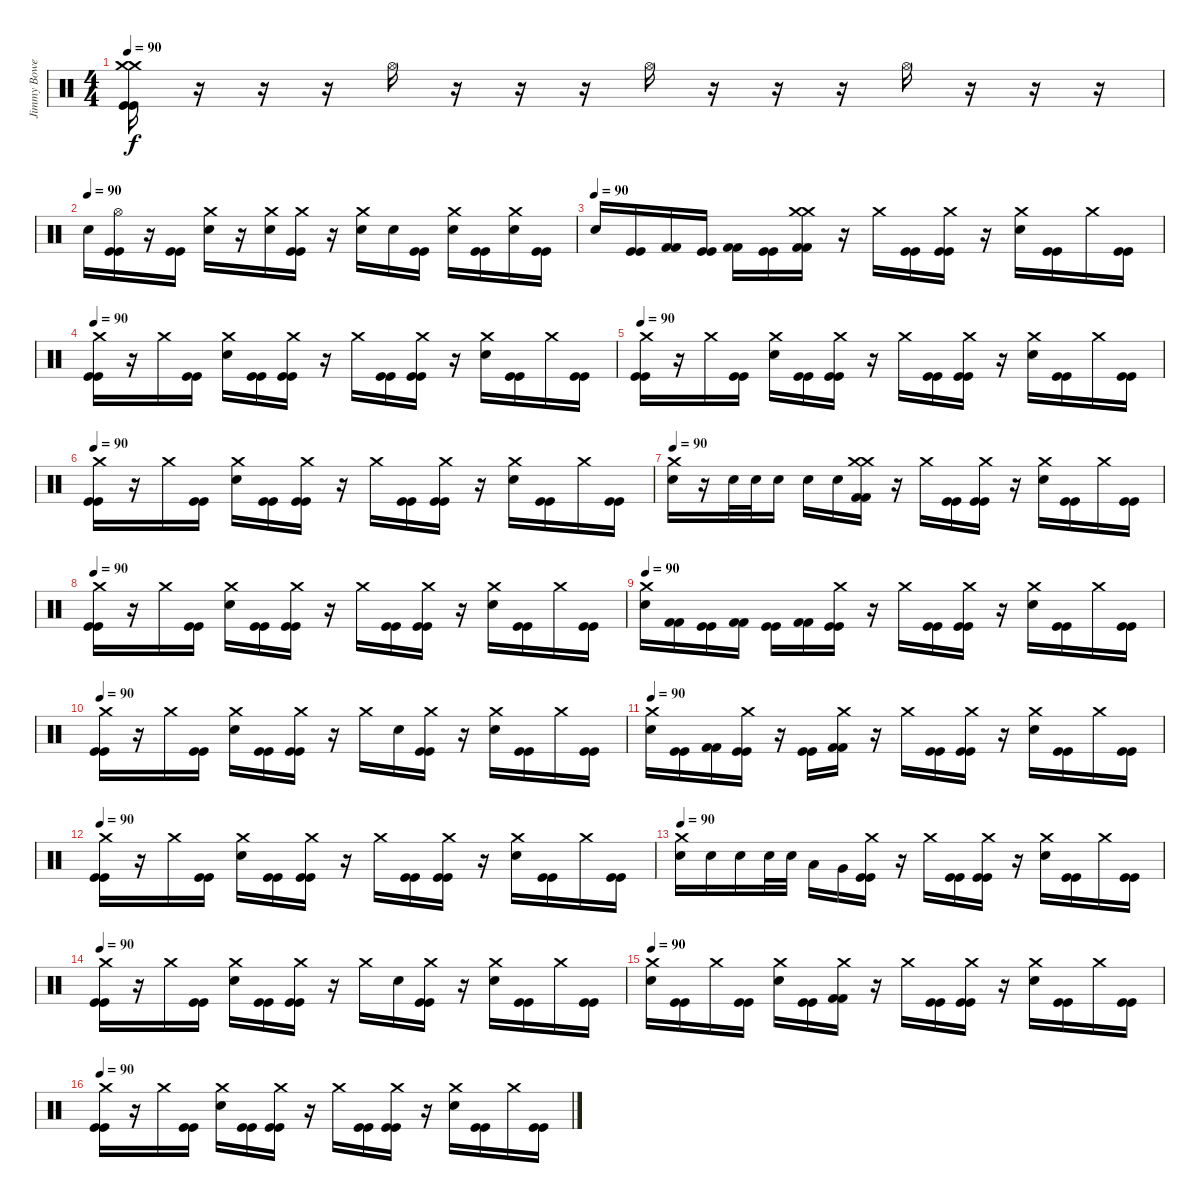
\track ("Jimmy Bower" "Jimmy Bowe") {instrument percussion}
\staff {score}
\articulation defaults
\ts (4 4)
\tempo 90
\clef neutral
\ks c
("Crash medium (hit)" "Crash medium (hit)" "Kick (hit)" "Kick (hit)").16{dy f} r.16 r.16 r.16 "Hi-Hat (open)".16 r.16 r.16 r.16 "Hi-Hat (open)".16 r.16 r.16 r.16 "Hi-Hat (open)".16 r.16 r.16 r.16 |
\tempo (90)
"Snare (hit) 2".16 ("Hi-Hat (open)" "Kick (hit)" "Kick (hit)").16 r.16 ("Kick (hit)" "Kick (hit)").16 ("Crash medium (hit)" "Snare (hit) 2").16 r.16 ("Crash medium (hit)" "Snare (hit) 2").16 ("Crash medium (hit)" "Kick (hit)" "Kick (hit)").16 r.16 ("Crash medium (hit)" "Snare (hit) 2").16 "Snare (hit) 2".16 ("Kick (hit)" "Kick (hit)").16 ("Crash medium (hit)" "Snare (hit) 2").16 ("Kick (hit)" "Kick (hit)").16 ("Crash medium (hit)" "Snare (hit) 2").16 ("Kick (hit)" "Kick (hit)").16 |
\tempo (90)
"Snare (hit) 2".16 ("Kick (hit)" "Kick (hit)").16 ("Kick (hit) 2" "Kick (hit) 2").16 ("Kick (hit)" "Kick (hit)").16 ("Kick (hit) 2" "Kick (hit) 2").16 ("Kick (hit)" "Kick (hit)").16 ("Crash medium (hit)" "Crash medium (hit)" "Kick (hit) 2" "Kick (hit) 2").16 r.16 "Crash medium (hit)".16 ("Kick (hit)" "Kick (hit)").16 ("Crash medium (hit)" "Kick (hit)" "Kick (hit)").16 r.16 ("Crash medium (hit)" "Snare (hit) 2").16 ("Kick (hit)" "Kick (hit)").16 "Crash medium (hit)".16 ("Kick (hit)" "Kick (hit)").16 |
\tempo 90
("Crash medium (hit)" "Kick (hit)" "Kick (hit)").16 r.16 "Crash medium (hit)".16 ("Kick (hit)" "Kick (hit)").16 ("Crash medium (hit)" "Snare (hit) 2").16 ("Kick (hit)" "Kick (hit)").16 ("Crash medium (hit)" "Kick (hit)" "Kick (hit)").16 r.16 "Crash medium (hit)".16 ("Kick (hit)" "Kick (hit)").16 ("Crash medium (hit)" "Kick (hit)" "Kick (hit)").16 r.16 ("Crash medium (hit)" "Snare (hit) 2").16 ("Kick (hit)" "Kick (hit)").16 "Crash medium (hit)".16 ("Kick (hit)" "Kick (hit)").16 |
\tempo 90
("Crash medium (hit)" "Kick (hit)" "Kick (hit)").16 r.16 "Crash medium (hit)".16 ("Kick (hit)" "Kick (hit)").16 ("Crash medium (hit)" "Snare (hit) 2").16 ("Kick (hit)" "Kick (hit)").16 ("Crash medium (hit)" "Kick (hit)" "Kick (hit)").16 r.16 "Crash medium (hit)".16 ("Kick (hit)" "Kick (hit)").16 ("Crash medium (hit)" "Kick (hit)" "Kick (hit)").16 r.16 ("Crash medium (hit)" "Snare (hit) 2").16 ("Kick (hit)" "Kick (hit)").16 "Crash medium (hit)".16 ("Kick (hit)" "Kick (hit)").16 |
\tempo 90
("Crash medium (hit)" "Kick (hit)" "Kick (hit)").16 r.16 "Crash medium (hit)".16 ("Kick (hit)" "Kick (hit)").16 ("Crash medium (hit)" "Snare (hit) 2").16 ("Kick (hit)" "Kick (hit)").16 ("Crash medium (hit)" "Kick (hit)" "Kick (hit)").16 r.16 "Crash medium (hit)".16 ("Kick (hit)" "Kick (hit)").16 ("Crash medium (hit)" "Kick (hit)" "Kick (hit)").16 r.16 ("Crash medium (hit)" "Snare (hit) 2").16 ("Kick (hit)" "Kick (hit)").16 "Crash medium (hit)".16 ("Kick (hit)" "Kick (hit)").16 |
\tempo 90
("Crash medium (hit)" "Snare (hit) 2").16 r.16 "Snare (hit) 2".32 "Snare (hit) 2".32 "Snare (hit) 2".16 "Snare (hit) 2".16 "Snare (hit) 2".16 ("Crash medium (hit)" "Crash medium (hit)" "Kick (hit) 2" "Kick (hit) 2").16 r.16 "Crash medium (hit)".16 ("Kick (hit)" "Kick (hit)").16 ("Crash medium (hit)" "Kick (hit)" "Kick (hit)").16 r.16 ("Crash medium (hit)" "Snare (hit) 2").16 ("Kick (hit)" "Kick (hit)").16 "Crash medium (hit)".16 ("Kick (hit)" "Kick (hit)").16 |
\tempo 90
("Crash medium (hit)" "Kick (hit)" "Kick (hit)").16 r.16 "Crash medium (hit)".16 ("Kick (hit)" "Kick (hit)").16 ("Crash medium (hit)" "Snare (hit) 2").16 ("Kick (hit)" "Kick (hit)").16 ("Crash medium (hit)" "Kick (hit)" "Kick (hit)").16 r.16 "Crash medium (hit)".16 ("Kick (hit)" "Kick (hit)").16 ("Crash medium (hit)" "Kick (hit)" "Kick (hit)").16 r.16 ("Crash medium (hit)" "Snare (hit) 2").16 ("Kick (hit)" "Kick (hit)").16 "Crash medium (hit)".16 ("Kick (hit)" "Kick (hit)").16 |
\tempo 90
("Crash medium (hit)" "Snare (hit) 2").16 ("Kick (hit) 2" "Kick (hit) 2").16 ("Kick (hit)" "Kick (hit)").16 ("Kick (hit) 2" "Kick (hit) 2").16 ("Kick (hit)" "Kick (hit)").16 ("Kick (hit) 2" "Kick (hit) 2").16 ("Crash medium (hit)" "Kick (hit)" "Kick (hit)").16 r.16 "Crash medium (hit)".16 ("Kick (hit)" "Kick (hit)").16 ("Crash medium (hit)" "Kick (hit)" "Kick (hit)").16 r.16 ("Crash medium (hit)" "Snare (hit) 2").16 ("Kick (hit)" "Kick (hit)").16 "Crash medium (hit)".16 ("Kick (hit)" "Kick (hit)").16 |
\tempo 90
("Crash medium (hit)" "Kick (hit)" "Kick (hit)").16 r.16 "Crash medium (hit)".16 ("Kick (hit)" "Kick (hit)").16 ("Crash medium (hit)" "Snare (hit) 2").16 ("Kick (hit)" "Kick (hit)").16 ("Crash medium (hit)" "Kick (hit)" "Kick (hit)").16 r.16 "Crash medium (hit)".16 "Snare (hit) 2".16 ("Crash medium (hit)" "Kick (hit)" "Kick (hit)").16 r.16 ("Crash medium (hit)" "Snare (hit) 2").16 ("Kick (hit)" "Kick (hit)").16 "Crash medium (hit)".16 ("Kick (hit)" "Kick (hit)").16 |
\tempo 90
("Crash medium (hit)" "Snare (hit) 2").16 ("Kick (hit)" "Kick (hit)").16 ("Kick (hit) 2" "Kick (hit) 2").16 ("Crash medium (hit)" "Kick (hit)" "Kick (hit)").16 r.16 ("Kick (hit)" "Kick (hit)").16 ("Crash medium (hit)" "Kick (hit) 2" "Kick (hit) 2").16 r.16 "Crash medium (hit)".16 ("Kick (hit)" "Kick (hit)").16 ("Crash medium (hit)" "Kick (hit)" "Kick (hit)").16 r.16 ("Crash medium (hit)" "Snare (hit) 2").16 ("Kick (hit)" "Kick (hit)").16 "Crash medium (hit)".16 ("Kick (hit)" "Kick (hit)").16 |
\tempo 90
("Crash medium (hit)" "Kick (hit)" "Kick (hit)").16 r.16 "Crash medium (hit)".16 ("Kick (hit)" "Kick (hit)").16 ("Crash medium (hit)" "Snare (hit) 2").16 ("Kick (hit)" "Kick (hit)").16 ("Crash medium (hit)" "Kick (hit)" "Kick (hit)").16 r.16 "Crash medium (hit)".16 ("Kick (hit)" "Kick (hit)").16 ("Crash medium (hit)" "Kick (hit)" "Kick (hit)").16 r.16 ("Crash medium (hit)" "Snare (hit) 2").16 ("Kick (hit)" "Kick (hit)").16 "Crash medium (hit)".16 ("Kick (hit)" "Kick (hit)").16 |
\tempo 90
("Crash medium (hit)" "Snare (hit) 2").16 "Snare (hit) 2".16 "Snare (hit) 2".16 "Snare (hit) 2".32 "Snare (hit) 2".32 "Low Tom (hit)".16 "Very Low Tom (hit)".16 ("Crash medium (hit)" "Kick (hit)" "Kick (hit)").16 r.16 "Crash medium (hit)".16 ("Kick (hit)" "Kick (hit)").16 ("Crash medium (hit)" "Kick (hit)" "Kick (hit)").16 r.16 ("Crash medium (hit)" "Snare (hit) 2").16 ("Kick (hit)" "Kick (hit)").16 "Crash medium (hit)".16 ("Kick (hit)" "Kick (hit)").16 |
\tempo 90
("Crash medium (hit)" "Kick (hit)" "Kick (hit)").16 r.16 "Crash medium (hit)".16 ("Kick (hit)" "Kick (hit)").16 ("Crash medium (hit)" "Snare (hit) 2").16 ("Kick (hit)" "Kick (hit)").16 ("Crash medium (hit)" "Kick (hit)" "Kick (hit)").16 r.16 "Crash medium (hit)".16 "Snare (hit) 2".16 ("Crash medium (hit)" "Kick (hit)" "Kick (hit)").16 r.16 ("Crash medium (hit)" "Snare (hit) 2").16 ("Kick (hit)" "Kick (hit)").16 "Crash medium (hit)".16 ("Kick (hit)" "Kick (hit)").16 |
\tempo 90
("Crash medium (hit)" "Snare (hit) 2").16 ("Kick (hit)" "Kick (hit)").16 "Crash medium (hit)".16 ("Kick (hit)" "Kick (hit)").16 ("Crash medium (hit)" "Snare (hit) 2").16 ("Kick (hit)" "Kick (hit)").16 ("Crash medium (hit)" "Kick (hit) 2" "Kick (hit) 2").16 r.16 "Crash medium (hit)".16 ("Kick (hit)" "Kick (hit)").16 ("Crash medium (hit)" "Kick (hit)" "Kick (hit)").16 r.16 ("Crash medium (hit)" "Snare (hit) 2").16 ("Kick (hit)" "Kick (hit)").16 "Crash medium (hit)".16 ("Kick (hit)" "Kick (hit)").16 |
\tempo 90
("Crash medium (hit)" "Kick (hit)" "Kick (hit)").16 r.16 "Crash medium (hit)".16 ("Kick (hit)" "Kick (hit)").16 ("Crash medium (hit)" "Snare (hit) 2").16 ("Kick (hit)" "Kick (hit)").16 ("Crash medium (hit)" "Kick (hit)" "Kick (hit)").16 r.16 "Crash medium (hit)".16 ("Kick (hit)" "Kick (hit)").16 ("Crash medium (hit)" "Kick (hit)" "Kick (hit)").16 r.16 ("Crash medium (hit)" "Snare (hit) 2").16 ("Kick (hit)" "Kick (hit)").16 "Crash medium (hit)".16 ("Kick (hit)" "Kick (hit)").16
